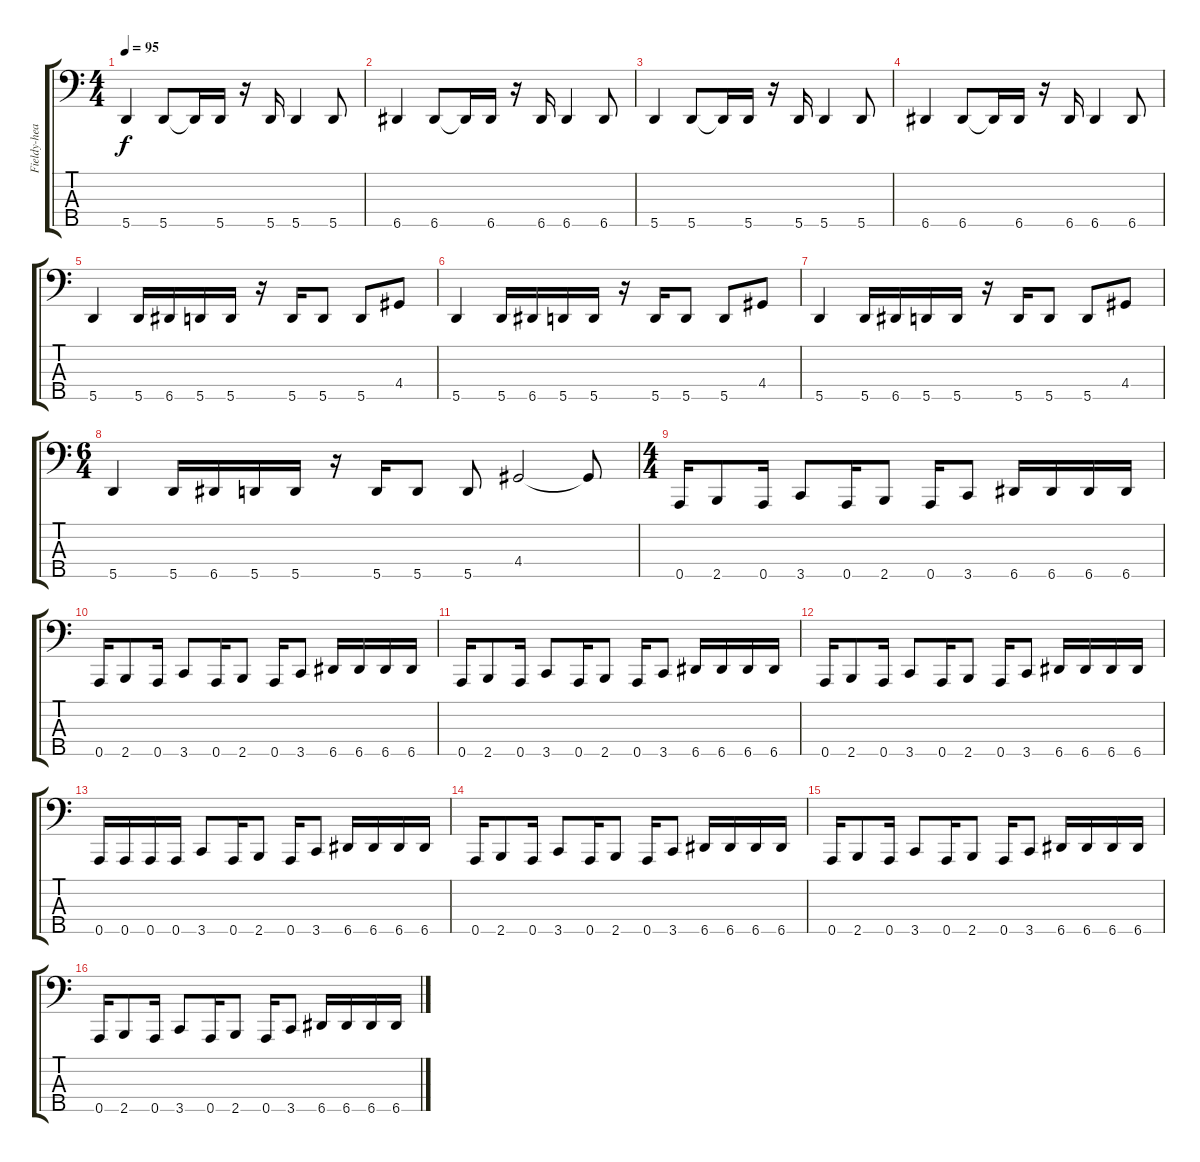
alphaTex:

\track ("Fieldy-heavy" "Fieldy-hea") {instrument slapbass1}
\staff {score tabs}
\tuning (G2 D2 A1 E1 A0) {hide}
\ts (4 4)
\tempo 95
\clef f4
\ks c
5.5.4{dy f} 5.5.8 5.5{t}.16 5.5.16 r.16 5.5.16 5.5.4 5.5.8 |
6.5.4 6.5.8 6.5{t}.16 6.5.16 r.16 6.5.16 6.5.4 6.5.8 |
5.5.4 5.5.8 5.5{t}.16 5.5.16 r.16 5.5.16 5.5.4 5.5.8 |
6.5.4 6.5.8 6.5{t}.16 6.5.16 r.16 6.5.16 6.5.4 6.5.8 |
5.5.4 5.5.16 6.5.16 5.5.16 5.5.16 r.16 5.5.16 5.5.8 5.5.8 4.4.8 |
5.5.4 5.5.16 6.5.16 5.5.16 5.5.16 r.16 5.5.16 5.5.8 5.5.8 4.4.8 |
5.5.4 5.5.16 6.5.16 5.5.16 5.5.16 r.16 5.5.16 5.5.8 5.5.8 4.4.8 |
\ts (6 4)
5.5.4 5.5.16 6.5.16 5.5.16 5.5.16 r.16 5.5.16 5.5.8 5.5.8 4.4.2 4.4{t}.8 |
\ts (4 4)
0.5.16 2.5.8 0.5.16 3.5.8 0.5.16 2.5.8 0.5.16 3.5.8 6.5.16 6.5.16 6.5.16 6.5.16 |
0.5.16 2.5.8 0.5.16 3.5.8 0.5.16 2.5.8 0.5.16 3.5.8 6.5.16 6.5.16 6.5.16 6.5.16 |
0.5.16 2.5.8 0.5.16 3.5.8 0.5.16 2.5.8 0.5.16 3.5.8 6.5.16 6.5.16 6.5.16 6.5.16 |
0.5.16 2.5.8 0.5.16 3.5.8 0.5.16 2.5.8 0.5.16 3.5.8 6.5.16 6.5.16 6.5.16 6.5.16 |
0.5.16 0.5.16 0.5.16 0.5.16 3.5.8 0.5.16 2.5.8 0.5.16 3.5.8 6.5.16 6.5.16 6.5.16 6.5.16 |
0.5.16 2.5.8 0.5.16 3.5.8 0.5.16 2.5.8 0.5.16 3.5.8 6.5.16 6.5.16 6.5.16 6.5.16 |
0.5.16 2.5.8 0.5.16 3.5.8 0.5.16 2.5.8 0.5.16 3.5.8 6.5.16 6.5.16 6.5.16 6.5.16 |
0.5.16 2.5.8 0.5.16 3.5.8 0.5.16 2.5.8 0.5.16 3.5.8 6.5.16 6.5.16 6.5.16 6.5.16
